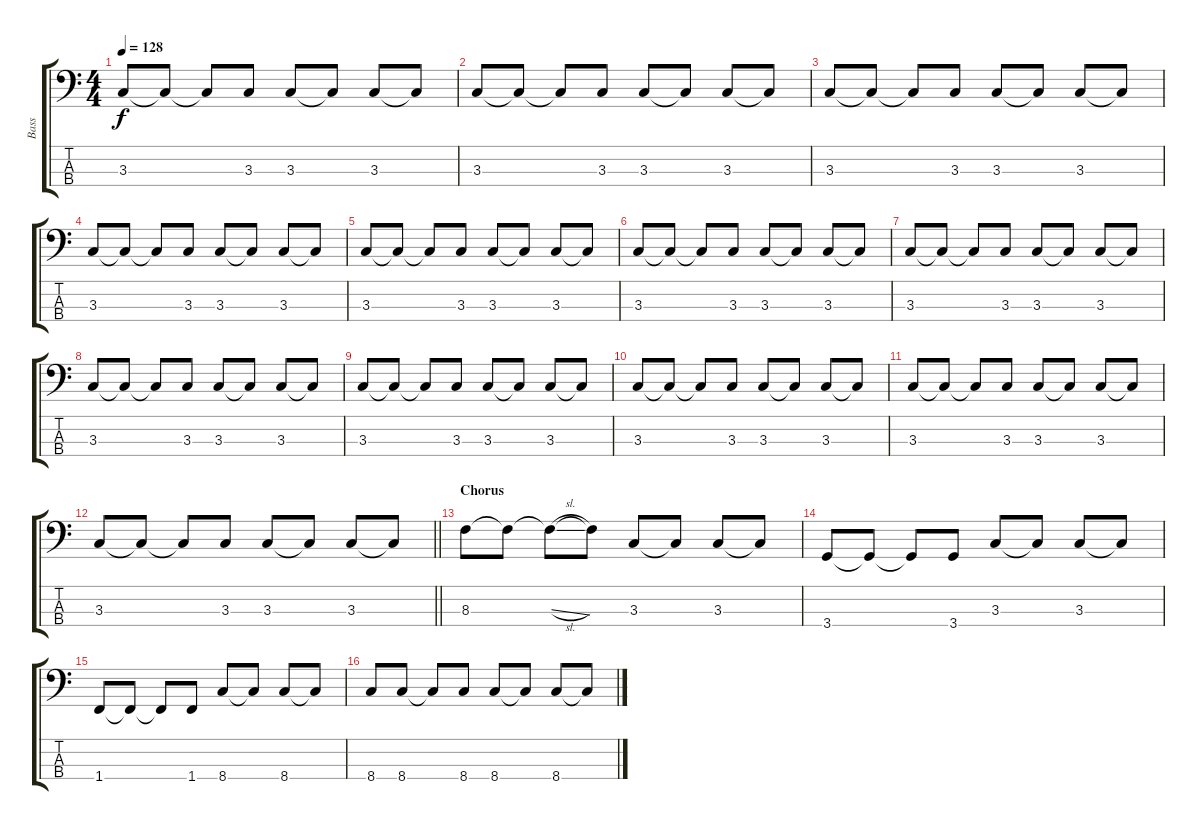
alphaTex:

\track ("Bass" "Bass") {instrument electricbassfinger}
\staff {score tabs}
\tuning (G2 D2 A1 E1) {hide}
\ts (4 4)
\tempo 128
\clef f4
\ks c
3.3.8{dy f} 3.3{t}.8 3.3{t}.8 3.3.8 3.3.8 3.3{t}.8 3.3.8 3.3{t}.8 |
3.3.8 3.3{t}.8 3.3{t}.8 3.3.8 3.3.8 3.3{t}.8 3.3.8 3.3{t}.8 |
3.3.8 3.3{t}.8 3.3{t}.8 3.3.8 3.3.8 3.3{t}.8 3.3.8 3.3{t}.8 |
3.3.8 3.3{t}.8 3.3{t}.8 3.3.8 3.3.8 3.3{t}.8 3.3.8 3.3{t}.8 |
3.3.8 3.3{t}.8 3.3{t}.8 3.3.8 3.3.8 3.3{t}.8 3.3.8 3.3{t}.8 |
3.3.8 3.3{t}.8 3.3{t}.8 3.3.8 3.3.8 3.3{t}.8 3.3.8 3.3{t}.8 |
3.3.8 3.3{t}.8 3.3{t}.8 3.3.8 3.3.8 3.3{t}.8 3.3.8 3.3{t}.8 |
3.3.8 3.3{t}.8 3.3{t}.8 3.3.8 3.3.8 3.3{t}.8 3.3.8 3.3{t}.8 |
3.3.8 3.3{t}.8 3.3{t}.8 3.3.8 3.3.8 3.3{t}.8 3.3.8 3.3{t}.8 |
3.3.8 3.3{t}.8 3.3{t}.8 3.3.8 3.3.8 3.3{t}.8 3.3.8 3.3{t}.8 |
3.3.8 3.3{t}.8 3.3{t}.8 3.3.8 3.3.8 3.3{t}.8 3.3.8 3.3{t}.8 |
\barLineRight lightlight
3.3.8 3.3{t}.8 3.3{t}.8 3.3.8 3.3.8 3.3{t}.8 3.3.8 3.3{t}.8 |
\section ("" "Chorus")
8.3.8 8.3{t}.8 8.3{sl t}.8 8.3{t}.8 3.3.8 3.3{t}.8 3.3.8 3.3{t}.8 |
3.4.8 3.4{t}.8 3.4{t}.8 3.4.8 3.3.8 3.3{t}.8 3.3.8 3.3{t}.8 |
1.4.8 1.4{t}.8 1.4{t}.8 1.4.8 8.4.8 8.4{t}.8 8.4.8 8.4{t}.8 |
8.4.8 8.4.8 8.4{t}.8 8.4.8 8.4.8 8.4{t}.8 8.4.8 8.4{t}.8
